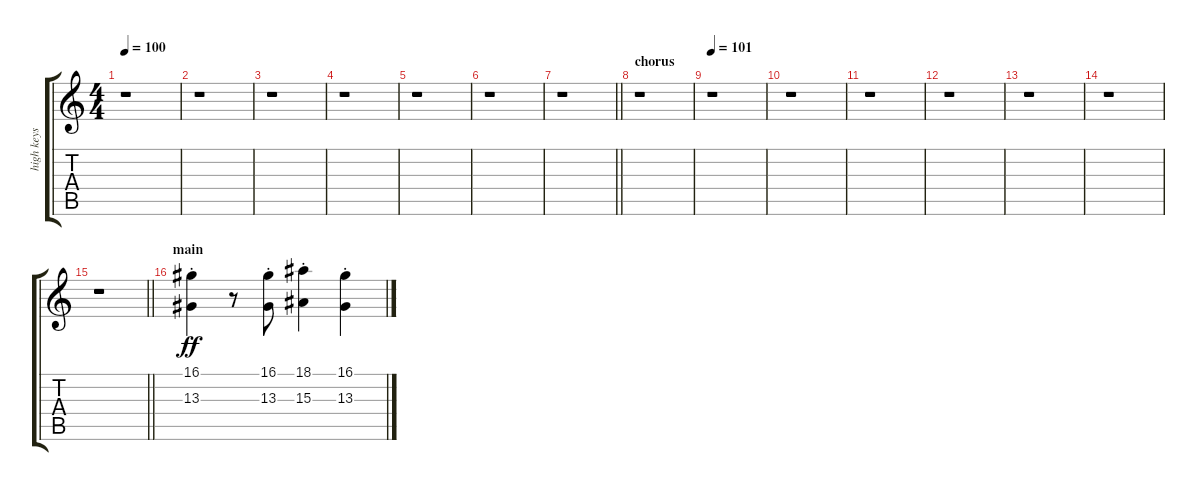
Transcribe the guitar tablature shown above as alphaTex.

\track ("high keys 2" "high keys ") {instrument pizzicatostrings}
\staff {score tabs}
\tuning (E4 B3 G3 D3 A2 E2) {hide}
\ts (4 4)
\tempo 100
\clef g2
\ks c
r.1{dy ff} |
r.1 |
r.1 |
r.1 |
r.1 |
r.1 |
\barLineRight lightlight
r.1 |
\section ("" "chorus")
r.1 |
\tempo 101
r.1 |
r.1 |
r.1 |
r.1 |
r.1 |
r.1 |
\barLineRight lightlight
r.1 |
\section ("" "main")
(16.1{st} 13.3{st}).4 r.8 (16.1{st} 13.3{st}).8 (18.1{st} 15.3{st}).4 (16.1{st} 13.3{st}).4
